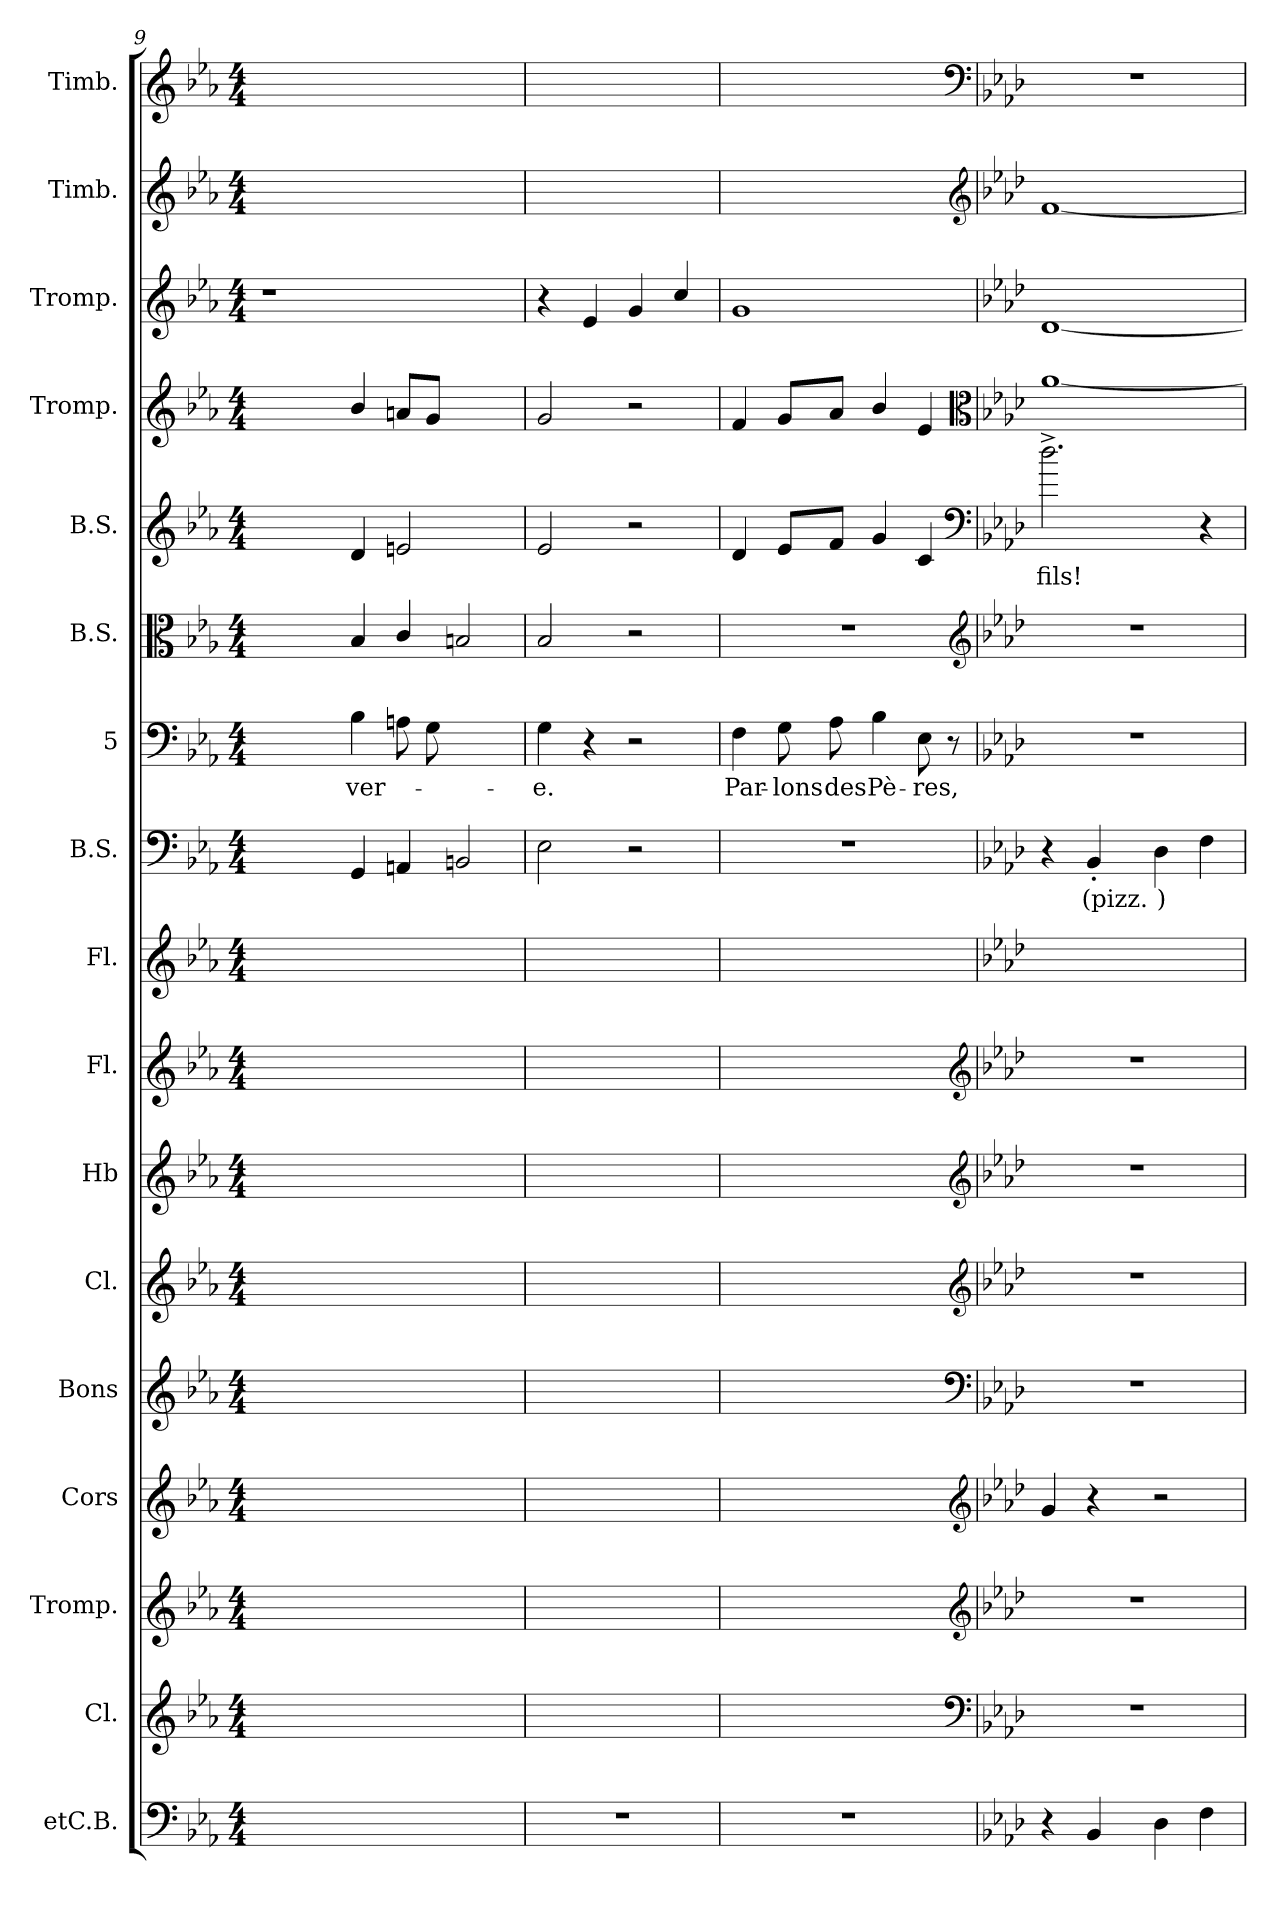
**kern	**kern	**kern	**kern	**kern	**kern	**kern	**kern	**kern	**kern	**text	**kern	**text	**kern	**kern	**text	**kern	**kern	**kern	**kern
*part17	*part16	*part15	*part14	*part13	*part12	*part11	*part10	*part9	*part8	*part8	*part7	*part7	*part6	*part5	*part5	*part4	*part3	*part2	*part1
*staff17	*staff16	*staff15	*staff14	*staff13	*staff12	*staff11	*staff10	*staff9	*staff8	*staff8	*staff7	*staff7	*staff6	*staff5	*staff5	*staff4	*staff3	*staff2	*staff1
*I"etC.B.	*I"Cl.	*I"Tromp.	*I"Cors	*I"Bons	*I"Сl.	*I"Hb	*I"Fl.	*I"Fl.	*I"B.S.	*	*I"5	*	*I"B.S.	*I"B.S.	*	*I"Tromp.	*I"Tromp.	*I"Timb.	*I"Timb.
*clefF4	*clefG2	*clefG2	*clefG2	*clefG2	*clefG2	*clefG2	*clefG2	*clefG2	*clefF4	*	*clefF4	*	*clefC3	*clefG2	*	*clefG2	*clefG2	*clefG2	*clefG2
*k[b-e-a-]	*k[b-e-a-]	*k[b-e-a-]	*k[b-e-a-]	*k[b-e-a-]	*k[b-e-a-]	*k[b-e-a-]	*k[b-e-a-]	*k[b-e-a-]	*k[b-e-a-]	*	*k[b-e-a-]	*	*k[b-e-a-]	*k[b-e-a-]	*	*k[b-e-a-]	*k[b-e-a-]	*k[b-e-a-]	*k[b-e-a-]
*M4/4	*M4/4	*M4/4	*M4/4	*M4/4	*M4/4	*M4/4	*M4/4	*M4/4	*M4/4	*	*M4/4	*	*M4/4	*M4/4	*	*M4/4	*M4/4	*M4/4	*M4/4
=9	=9	=9	=9	=9	=9	=9	=9	=9	=9	=9	=9	=9	=9	=9	=9	=9	=9	=9	=9
1ryy	1ryy	1ryy	1ryy	1ryy	1ryy	1ryy	1ryy	1ryy	2.ryy	.	2.ryy	.	2.ryy	2.ryy	.	2.ryy	1r	1ryy	1ryy
.	.	.	.	.	.	.	.	.	4GGi/	.	4B-i\	ver-	4B-i/	4di/	.	4b-i/	.	.	.
!	!	!	!	!	!	!	!	!	!	!	!	!	!	!LO:N:vis=2	!	!	!	!	!
2.ryy	2.ryy	2.ryy	2.ryy	2.ryy	2.ryy	2.ryy	2.ryy	2.ryy	4AAj/	.	8Aj\	.	4cj/	2.ej/	.	8aj/L	2.ryy	2.ryy	2.ryy
.	.	.	.	.	.	.	.	.	.	.	8Gj\	.	.	.	.	8gj/J	.	.	.
.	.	.	.	.	.	.	.	.	2BBj/	.	2ryy	.	2Bj/	.	.	2ryy	.	.	.
=10	=10	=10	=10	=10	=10	=10	=10	=10	=10	=10	=10	=10	=10	=10	=10	=10	=10	=10	=10
1r	1ryy	1ryy	1ryy	1ryy	1ryy	1ryy	1ryy	1ryy	2E-i\	.	4Gi\	e.	2B-i/	2e-i/	.	2gi/	4r	1ryy	1ryy
.	.	.	.	.	.	.	.	.	.	.	4r	.	.	.	.	.	4e-i/	.	.
.	.	.	.	.	.	.	.	.	2r	.	2r	.	2r	2r	.	2r	4gi/	.	.
.	.	.	.	.	.	.	.	.	.	.	.	.	.	.	.	.	4cci/	.	.
=11	=11	=11	=11	=11	=11	=11	=11	=11	=11	=11	=11	=11	=11	=11	=11	=11	=11	=11	=11
1r	1ryy	1ryy	1ryy	1ryy	1ryy	1ryy	1ryy	1ryy	1r	.	4Fi\	Par-	1r	4di/	.	4fi/	1gi/	1ryy	1ryy
.	.	.	.	.	.	.	.	.	.	.	8Gi\	lons	.	8e-i/L	.	8gi/L	.	.	.
.	.	.	.	.	.	.	.	.	.	.	8A-i\	des	.	8fi/J	.	8a-i/J	.	.	.
.	.	.	.	.	.	.	.	.	.	.	4B-i\	Pè-	.	4gi/	.	4b-i/	.	.	.
.	.	.	.	.	.	.	.	.	.	.	8E-i\	res,	.	4ci/	.	4e-i/	.	.	.
.	.	.	.	.	.	.	.	.	.	.	8r	.	.	.	.	.	.	.	.
*	*clefF4	*clefG2	*clefG2	*clefF4	*clefG2	*clefG2	*clefG2	*	*	*	*	*	*clefG2	*clefF4	*	*clefC3	*	*clefG2	*clefF4
!!LO:PB:g=z
=12	=12	=12	=12	=12	=12	=12	=12	=12	=12	=12	=12	=12	=12	=12	=12	=12	=12	=12	=12
*k[b-e-a-d-]	*k[b-e-a-d-]	*k[b-e-a-d-]	*k[b-e-a-d-]	*k[b-e-a-d-]	*k[b-e-a-d-]	*k[b-e-a-d-]	*k[b-e-a-d-]	*k[b-e-a-d-]	*k[b-e-a-d-]	*	*k[b-e-a-d-]	*	*k[b-e-a-d-]	*k[b-e-a-d-]	*	*k[b-e-a-d-]	*k[b-e-a-d-]	*k[b-e-a-d-]	*k[b-e-a-d-]
4r	1r	1r	4gi/	1r	1r	1r	1r	1ryy	4r	.	1r	.	1r	2.dd-^>i\	fils!	[1a-i/	[1d-i/	[1fi/	1r
4BB-i/	.	.	4r	.	.	.	.	.	4BB-'>i/	(pizz.	.	.	.	.	.	.	.	.	.
4D-i\	.	.	2r	.	.	.	.	.	4D-i\	)	.	.	.	.	.	.	.	.	.
4Fi\	.	.	.	.	.	.	.	.	4Fi\	.	.	.	.	4r	.	.	.	.	.
=	=	=	=	=	=	=	=	=	=	=	=	=	=	=	=	=	=	=	=
*-	*-	*-	*-	*-	*-	*-	*-	*-	*-	*-	*-	*-	*-	*-	*-	*-	*-	*-	*-
